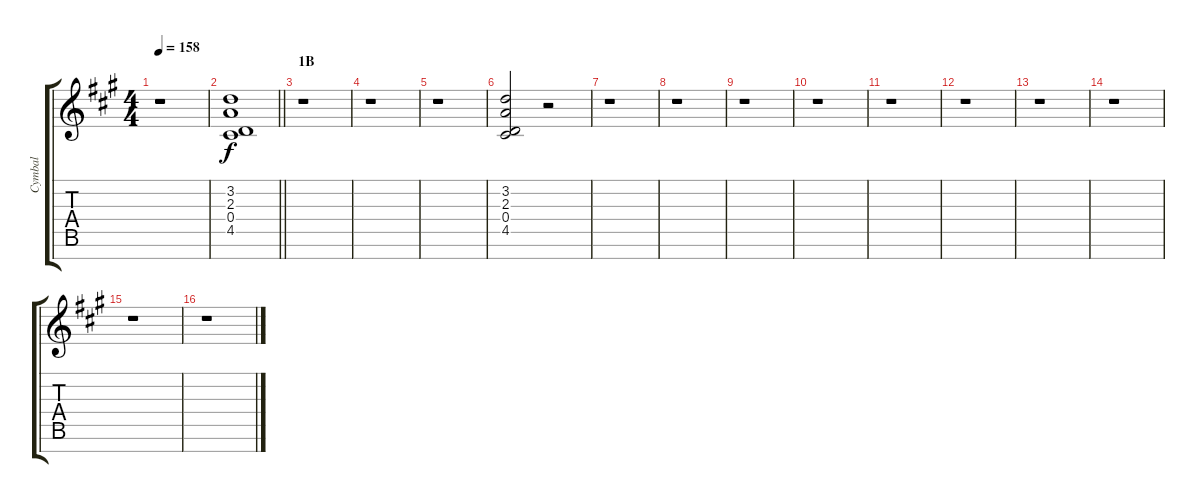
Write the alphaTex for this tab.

\track ("Cymbal" "Cymbal") {instrument reversecymbal}
\staff {score tabs}
\tuning (E5 B4 G4 D4 A3 E3 B2) {hide}
\ts (4 4)
\tempo 158
\clef g2
\ks a
r.1{dy f} |
\barLineRight lightlight
(3.2 2.3 0.4 4.5).1 |
\section ("" "1B")
r.1 |
r.1 |
r.1 |
(3.2 2.3 0.4 4.5).2 r.2 |
r.1 |
r.1 |
r.1 |
r.1 |
r.1 |
r.1 |
r.1 |
r.1 |
r.1 |
r.1
